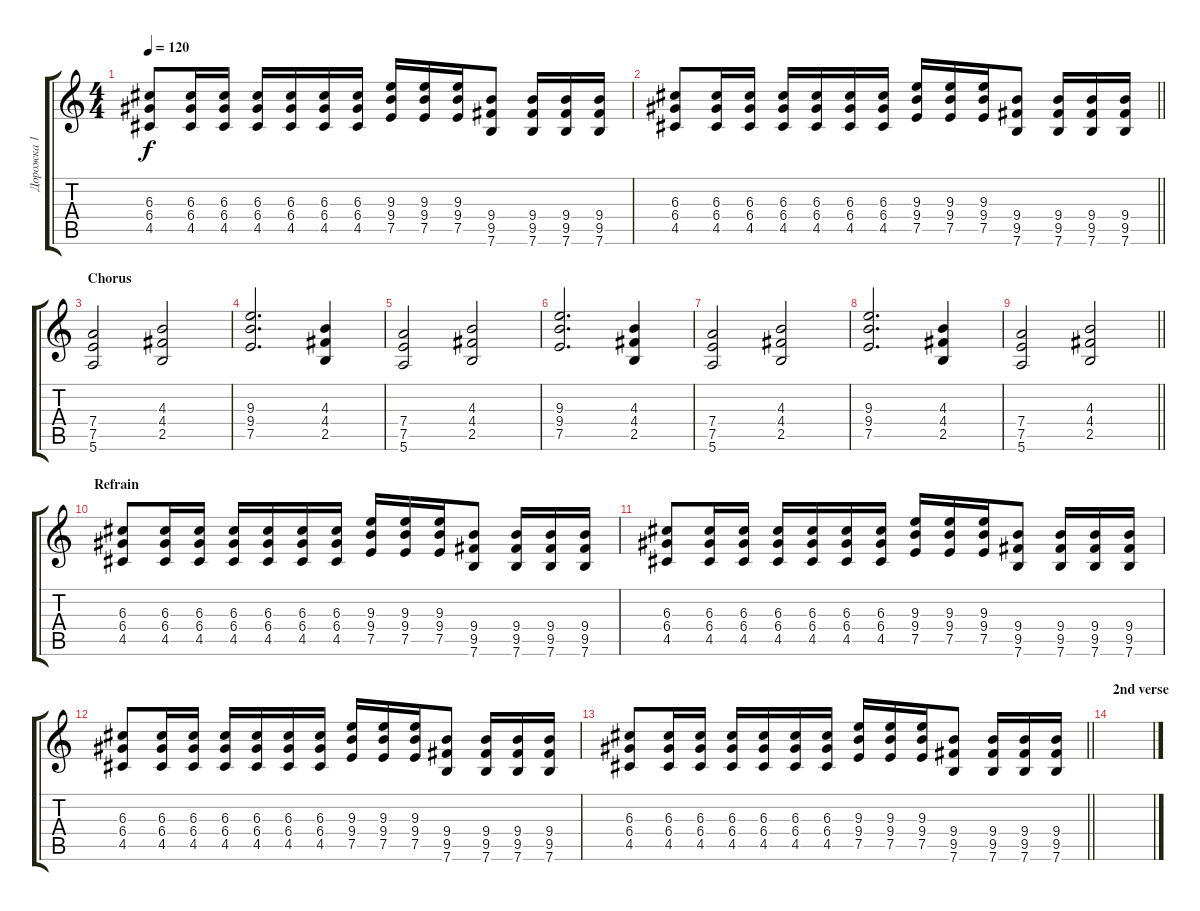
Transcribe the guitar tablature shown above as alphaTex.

\track ("Дорожка 1" "Дорожка 1") {instrument overdrivenguitar}
\staff {score tabs}
\tuning (E4 B3 G3 D3 A2 E2) {hide}
\ts (4 4)
\tempo 120
\clef g2
\ks c
(6.3 6.4 4.5).8{dy f} (6.3 6.4 4.5).16 (6.3 6.4 4.5).16 (6.3 6.4 4.5).16 (6.3 6.4 4.5).16 (6.3 6.4 4.5).16 (6.3 6.4 4.5).16 (9.3 9.4 7.5).16 (9.3 9.4 7.5).16 (9.3 9.4 7.5).16 (9.4 9.5 7.6).8 (9.4 9.5 7.6).16 (9.4 9.5 7.6).16 (9.4 9.5 7.6).16 |
\barLineRight lightlight
(6.3 6.4 4.5).8 (6.3 6.4 4.5).16 (6.3 6.4 4.5).16 (6.3 6.4 4.5).16 (6.3 6.4 4.5).16 (6.3 6.4 4.5).16 (6.3 6.4 4.5).16 (9.3 9.4 7.5).16 (9.3 9.4 7.5).16 (9.3 9.4 7.5).16 (9.4 9.5 7.6).8 (9.4 9.5 7.6).16 (9.4 9.5 7.6).16 (9.4 9.5 7.6).16 |
\section ("" "Chorus")
(7.4 7.5 5.6).2 (4.3 4.4 2.5).2 |
(9.3 9.4 7.5).2{d} (4.3 4.4 2.5).4 |
(7.4 7.5 5.6).2 (4.3 4.4 2.5).2 |
(9.3 9.4 7.5).2{d} (4.3 4.4 2.5).4 |
(7.4 7.5 5.6).2 (4.3 4.4 2.5).2 |
(9.3 9.4 7.5).2{d} (4.3 4.4 2.5).4 |
\barLineRight lightlight
(7.4 7.5 5.6).2 (4.3 4.4 2.5).2 |
\section ("" "Refrain")
(6.3 6.4 4.5).8 (6.3 6.4 4.5).16 (6.3 6.4 4.5).16 (6.3 6.4 4.5).16 (6.3 6.4 4.5).16 (6.3 6.4 4.5).16 (6.3 6.4 4.5).16 (9.3 9.4 7.5).16 (9.3 9.4 7.5).16 (9.3 9.4 7.5).16 (9.4 9.5 7.6).8 (9.4 9.5 7.6).16 (9.4 9.5 7.6).16 (9.4 9.5 7.6).16 |
(6.3 6.4 4.5).8 (6.3 6.4 4.5).16 (6.3 6.4 4.5).16 (6.3 6.4 4.5).16 (6.3 6.4 4.5).16 (6.3 6.4 4.5).16 (6.3 6.4 4.5).16 (9.3 9.4 7.5).16 (9.3 9.4 7.5).16 (9.3 9.4 7.5).16 (9.4 9.5 7.6).8 (9.4 9.5 7.6).16 (9.4 9.5 7.6).16 (9.4 9.5 7.6).16 |
(6.3 6.4 4.5).8 (6.3 6.4 4.5).16 (6.3 6.4 4.5).16 (6.3 6.4 4.5).16 (6.3 6.4 4.5).16 (6.3 6.4 4.5).16 (6.3 6.4 4.5).16 (9.3 9.4 7.5).16 (9.3 9.4 7.5).16 (9.3 9.4 7.5).16 (9.4 9.5 7.6).8 (9.4 9.5 7.6).16 (9.4 9.5 7.6).16 (9.4 9.5 7.6).16 |
\barLineRight lightlight
(6.3 6.4 4.5).8 (6.3 6.4 4.5).16 (6.3 6.4 4.5).16 (6.3 6.4 4.5).16 (6.3 6.4 4.5).16 (6.3 6.4 4.5).16 (6.3 6.4 4.5).16 (9.3 9.4 7.5).16 (9.3 9.4 7.5).16 (9.3 9.4 7.5).16 (9.4 9.5 7.6).8 (9.4 9.5 7.6).16 (9.4 9.5 7.6).16 (9.4 9.5 7.6).16 |
\section ("" "2nd verse")
